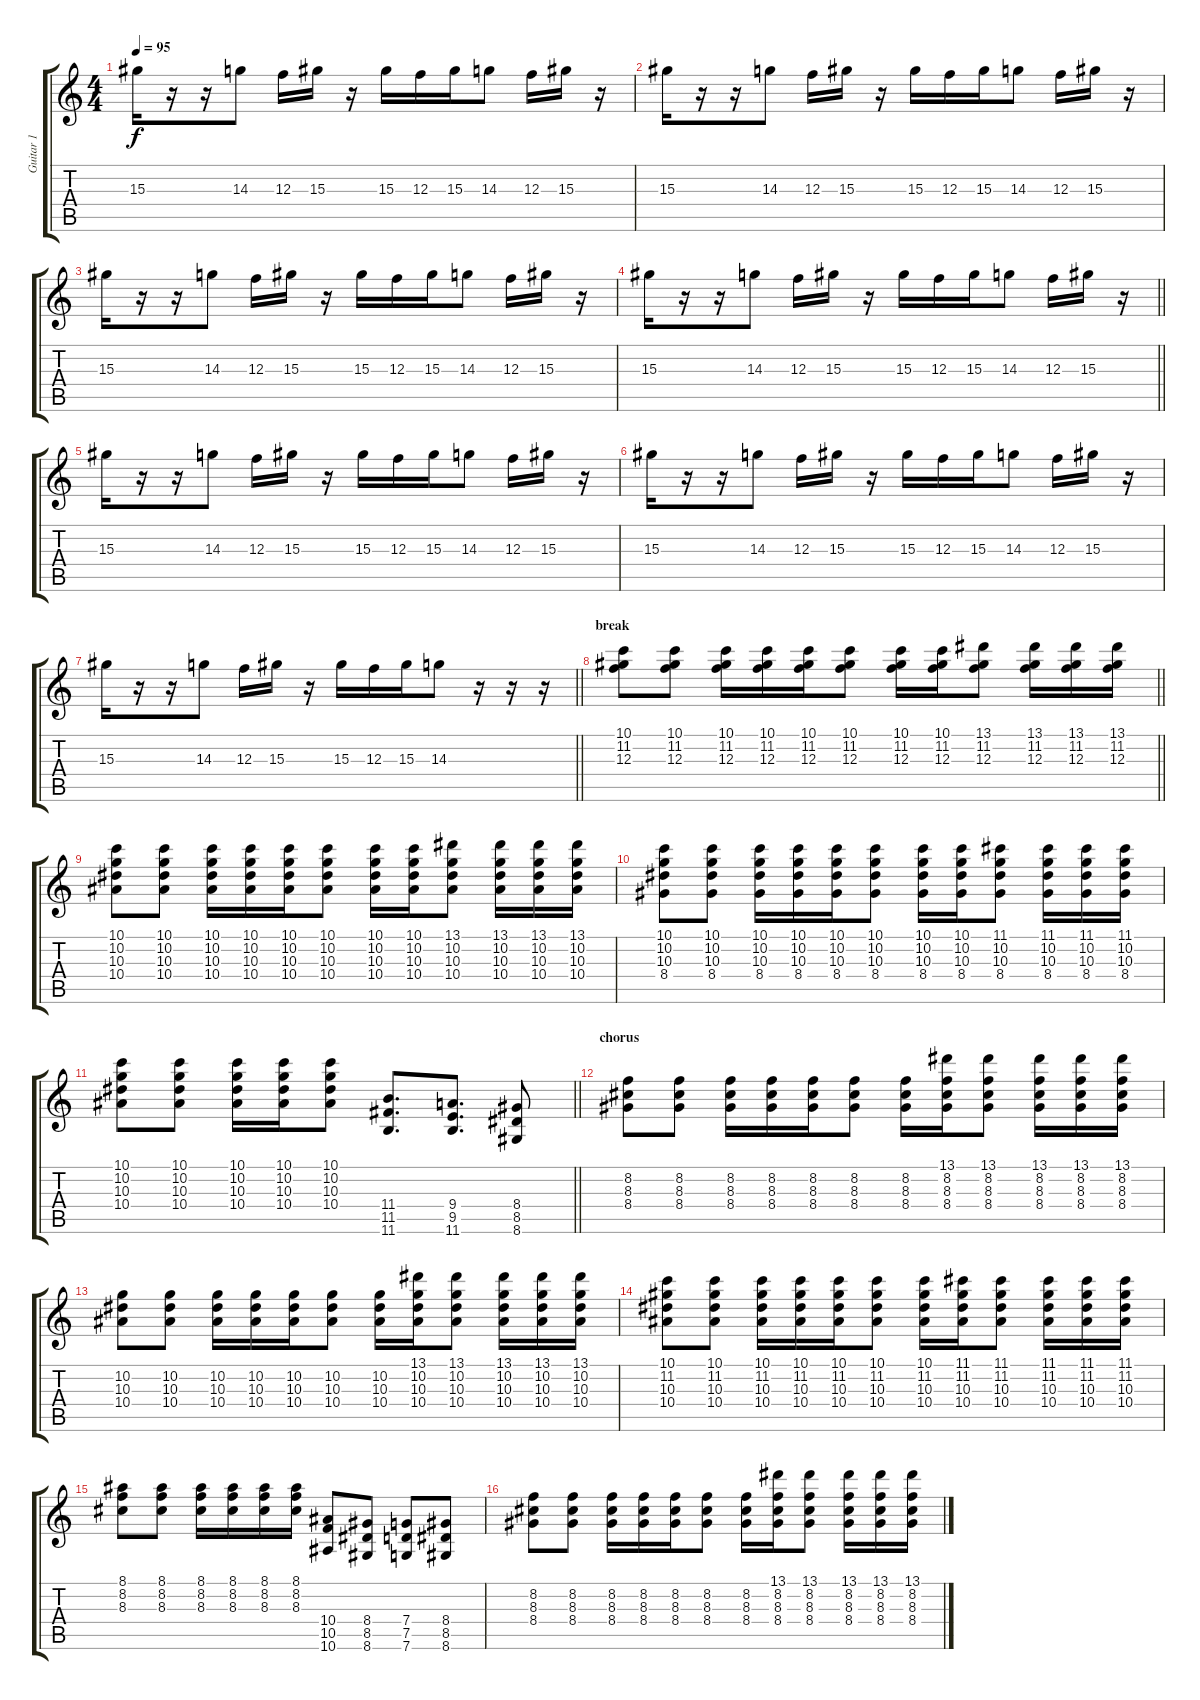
\track ("Guitar 1" "Guitar 1") {instrument acousticguitarsteel}
\staff {score tabs}
\tuning (D4 A3 F3 C3 G2 C2) {hide}
\ts (4 4)
\tempo 95
\clef g2
\ks c
15.3.16{dy f} r.16 r.16 14.3.8 12.3.16 15.3.16 r.16 15.3.16 12.3.16 15.3.16 14.3.8 12.3.16 15.3.16 r.16 |
15.3.16 r.16 r.16 14.3.8 12.3.16 15.3.16 r.16 15.3.16 12.3.16 15.3.16 14.3.8 12.3.16 15.3.16 r.16 |
15.3.16 r.16 r.16 14.3.8 12.3.16 15.3.16 r.16 15.3.16 12.3.16 15.3.16 14.3.8 12.3.16 15.3.16 r.16 |
\barLineRight lightlight
15.3.16 r.16 r.16 14.3.8 12.3.16 15.3.16 r.16 15.3.16 12.3.16 15.3.16 14.3.8 12.3.16 15.3.16 r.16 |
15.3.16 r.16 r.16 14.3.8 12.3.16 15.3.16 r.16 15.3.16 12.3.16 15.3.16 14.3.8 12.3.16 15.3.16 r.16 |
15.3.16 r.16 r.16 14.3.8 12.3.16 15.3.16 r.16 15.3.16 12.3.16 15.3.16 14.3.8 12.3.16 15.3.16 r.16 |
\barLineRight lightlight
15.3.16 r.16 r.16 14.3.8 12.3.16 15.3.16 r.16 15.3.16 12.3.16 15.3.16 14.3.8 r.16 r.16 r.16 |
\section ("" "break")
\barLineRight lightlight
(10.1 11.2 12.3).8 (10.1 11.2 12.3).8 (10.1 11.2 12.3).16 (10.1 11.2 12.3).16 (10.1 11.2 12.3).16 (10.1 11.2 12.3).8 (10.1 11.2 12.3).16 (10.1 11.2 12.3).16 (13.1 11.2 12.3).8 (13.1 11.2 12.3).16 (13.1 11.2 12.3).16 (13.1 11.2 12.3).16 |
(10.1 10.2 10.3 10.4).8 (10.1 10.2 10.3 10.4).8 (10.1 10.2 10.3 10.4).16 (10.1 10.2 10.3 10.4).16 (10.1 10.2 10.3 10.4).16 (10.1 10.2 10.3 10.4).8 (10.1 10.2 10.3 10.4).16 (10.1 10.2 10.3 10.4).16 (13.1 10.2 10.3 10.4).8 (13.1 10.2 10.3 10.4).16 (13.1 10.2 10.3 10.4).16 (13.1 10.2 10.3 10.4).16 |
(10.1 10.2 10.3 8.4).8 (10.1 10.2 10.3 8.4).8 (10.1 10.2 10.3 8.4).16 (10.1 10.2 10.3 8.4).16 (10.1 10.2 10.3 8.4).16 (10.1 10.2 10.3 8.4).8 (10.1 10.2 10.3 8.4).16 (10.1 10.2 10.3 8.4).16 (11.1 10.2 10.3 8.4).8 (11.1 10.2 10.3 8.4).16 (11.1 10.2 10.3 8.4).16 (11.1 10.2 10.3 8.4).16 |
\barLineRight lightlight
(10.1 10.2 10.3 10.4).8 (10.1 10.2 10.3 10.4).8 (10.1 10.2 10.3 10.4).16 (10.1 10.2 10.3 10.4).16 (10.1 10.2 10.3 10.4).8 (11.4 11.5 11.6).8{d} (9.4 9.5 11.6).8{d} (8.4 8.5 8.6).8 |
\section ("" "chorus")
(8.2 8.3 8.4).8 (8.2 8.3 8.4).8 (8.2 8.3 8.4).16 (8.2 8.3 8.4).16 (8.2 8.3 8.4).16 (8.2 8.3 8.4).8 (8.2 8.3 8.4).16 (13.1 8.2 8.3 8.4).16 (13.1 8.2 8.3 8.4).8 (13.1 8.2 8.3 8.4).16 (13.1 8.2 8.3 8.4).16 (13.1 8.2 8.3 8.4).16 |
(10.2 10.3 10.4).8 (10.2 10.3 10.4).8 (10.2 10.3 10.4).16 (10.2 10.3 10.4).16 (10.2 10.3 10.4).16 (10.2 10.3 10.4).8 (10.2 10.3 10.4).16 (13.1 10.2 10.3 10.4).16 (13.1 10.2 10.3 10.4).8 (13.1 10.2 10.3 10.4).16 (13.1 10.2 10.3 10.4).16 (13.1 10.2 10.3 10.4).16 |
(10.1 11.2 10.3 10.4).8 (10.1 11.2 10.3 10.4).8 (10.1 11.2 10.3 10.4).16 (10.1 11.2 10.3 10.4).16 (10.1 11.2 10.3 10.4).16 (10.1 11.2 10.3 10.4).8 (10.1 11.2 10.3 10.4).16 (11.1 11.2 10.3 10.4).16 (11.1 11.2 10.3 10.4).8 (11.1 11.2 10.3 10.4).16 (11.1 11.2 10.3 10.4).16 (11.1 11.2 10.3 10.4).16 |
(8.1 8.2 8.3).8 (8.1 8.2 8.3).8 (8.1 8.2 8.3).16 (8.1 8.2 8.3).16 (8.1 8.2 8.3).16 (8.1 8.2 8.3).16 (10.4 10.5 10.6).8 (8.4 8.5 8.6).8 (7.4 7.5 7.6).8 (8.4 8.5 8.6).8 |
(8.2 8.3 8.4).8 (8.2 8.3 8.4).8 (8.2 8.3 8.4).16 (8.2 8.3 8.4).16 (8.2 8.3 8.4).16 (8.2 8.3 8.4).8 (8.2 8.3 8.4).16 (13.1 8.2 8.3 8.4).16 (13.1 8.2 8.3 8.4).8 (13.1 8.2 8.3 8.4).16 (13.1 8.2 8.3 8.4).16 (13.1 8.2 8.3 8.4).16
